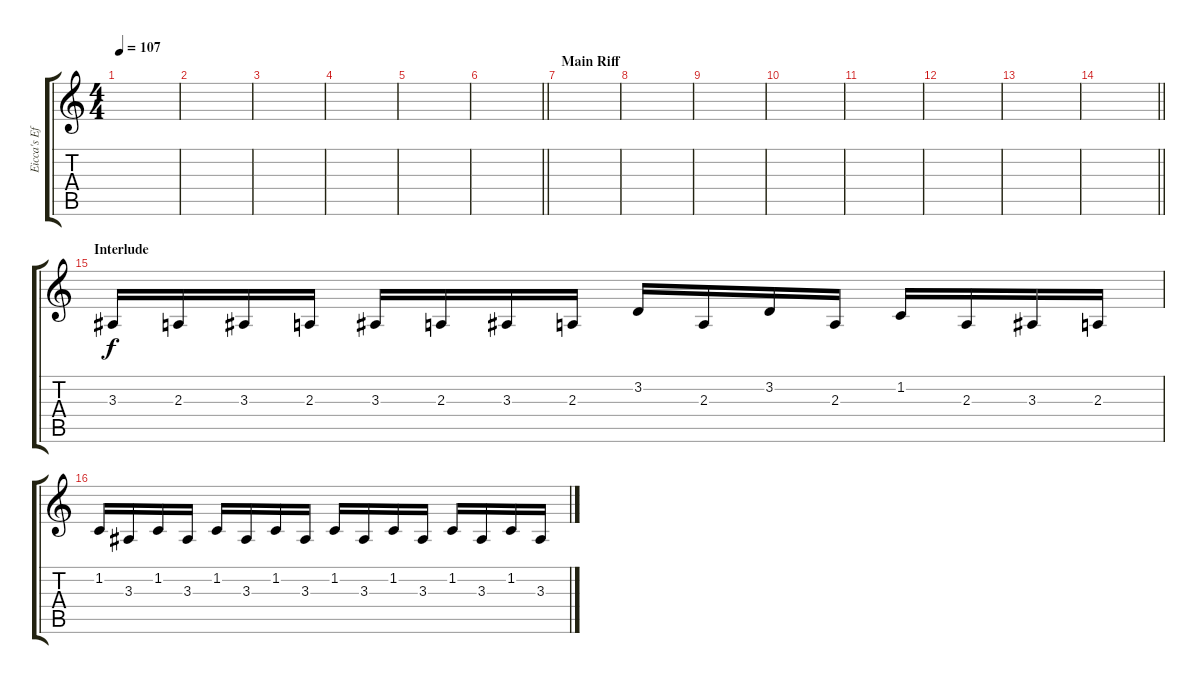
\track ("Eicca's Effect" "Eicca's Ef") {instrument fx7echoes}
\staff {score tabs}
\tuning (E4 B3 G3 D3 A2 E2) {hide}
\ts (4 4)
\tempo 107
\clef g2
\ks c
|
|
|
|
|
\barLineRight lightlight
|
\section ("" "Main Riff")
|
|
|
|
|
|
|
\barLineRight lightlight
|
\section ("" "Interlude")
3.3.16 2.3.16 3.3.16 2.3.16 3.3.16 2.3.16 3.3.16 2.3.16 3.2.16 2.3.16 3.2.16 2.3.16 1.2.16 2.3.16 3.3.16 2.3.16 |
1.2.16 3.3.16 1.2.16 3.3.16 1.2.16 3.3.16 1.2.16 3.3.16 1.2.16 3.3.16 1.2.16 3.3.16 1.2.16 3.3.16 1.2.16 3.3.16
